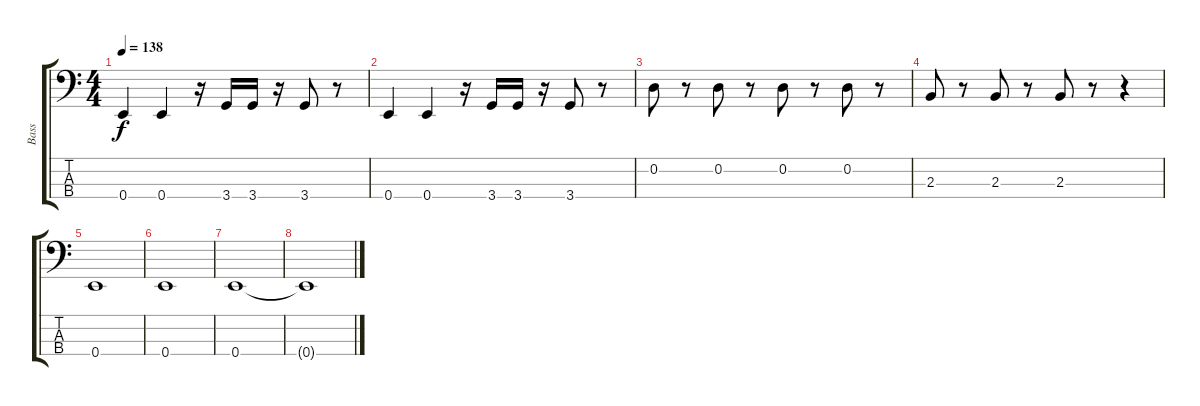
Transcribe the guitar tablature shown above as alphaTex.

\track ("Bass" "Bass") {instrument electricbasspick}
\staff {score tabs}
\tuning (G2 D2 A1 E1) {hide}
\ts (4 4)
\tempo 138
\clef f4
\ks c
0.4.4{dy f} 0.4.4 r.16 3.4.16 3.4.16 r.16 3.4.8 r.8 |
0.4.4 0.4.4 r.16 3.4.16 3.4.16 r.16 3.4.8 r.8 |
0.2.8 r.8 0.2.8 r.8 0.2.8 r.8 0.2.8 r.8 |
2.3.8 r.8 2.3.8 r.8 2.3.8 r.8 r.4 |
0.4.1 |
0.4.1 |
0.4.1 |
0.4{t}.1
